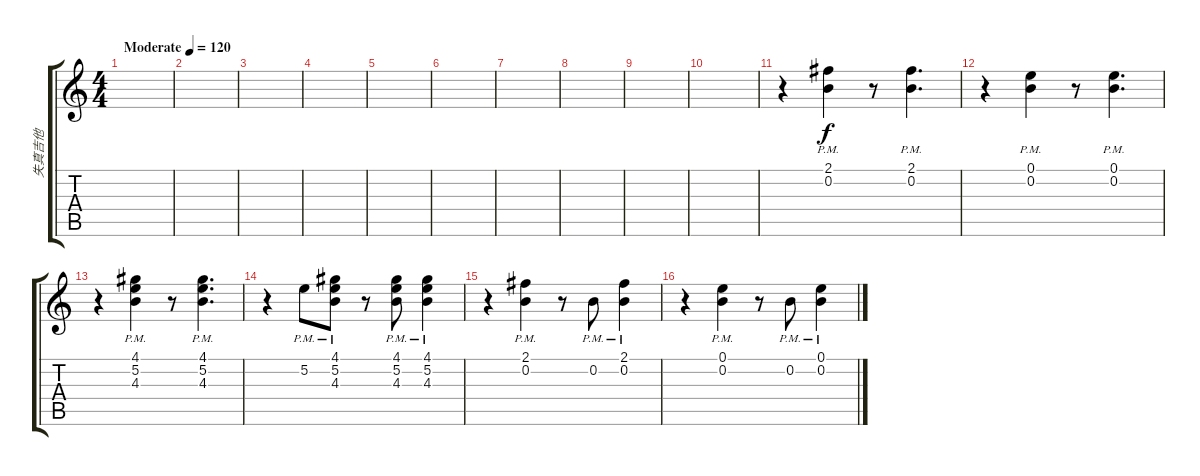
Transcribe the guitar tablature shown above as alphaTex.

\track ("失真吉他" "失真吉他") {instrument distortionguitar}
\staff {score tabs}
\tuning (E4 B3 G3 D3 A2 E2) {hide}
\ts (4 4)
\tempo (120 "Moderate")
\clef g2
\ks c
|
|
|
|
|
|
|
|
|
|
r.4 (2.1{pm} 0.2{pm}).4 r.8 (2.1{pm} 0.2{pm}).4{d} |
r.4 (0.1{pm} 0.2{pm}).4 r.8 (0.1{pm} 0.2{pm}).4{d} |
r.4 (4.1{pm} 5.2{pm} 4.3{pm}).4 r.8 (4.1{pm} 5.2{pm} 4.3{pm}).4{d} |
r.4 5.2{pm}.8 (4.1{pm} 5.2{pm} 4.3{pm}).8 r.8 (4.1{pm} 5.2{pm} 4.3{pm}).8 (4.1{pm} 5.2{pm} 4.3{pm}).4 |
r.4 (2.1{pm} 0.2{pm}).4 r.8 0.2{pm}.8 (2.1{pm} 0.2{pm}).4 |
r.4 (0.1{pm} 0.2{pm}).4 r.8 0.2{pm}.8 (0.1{pm} 0.2{pm}).4
